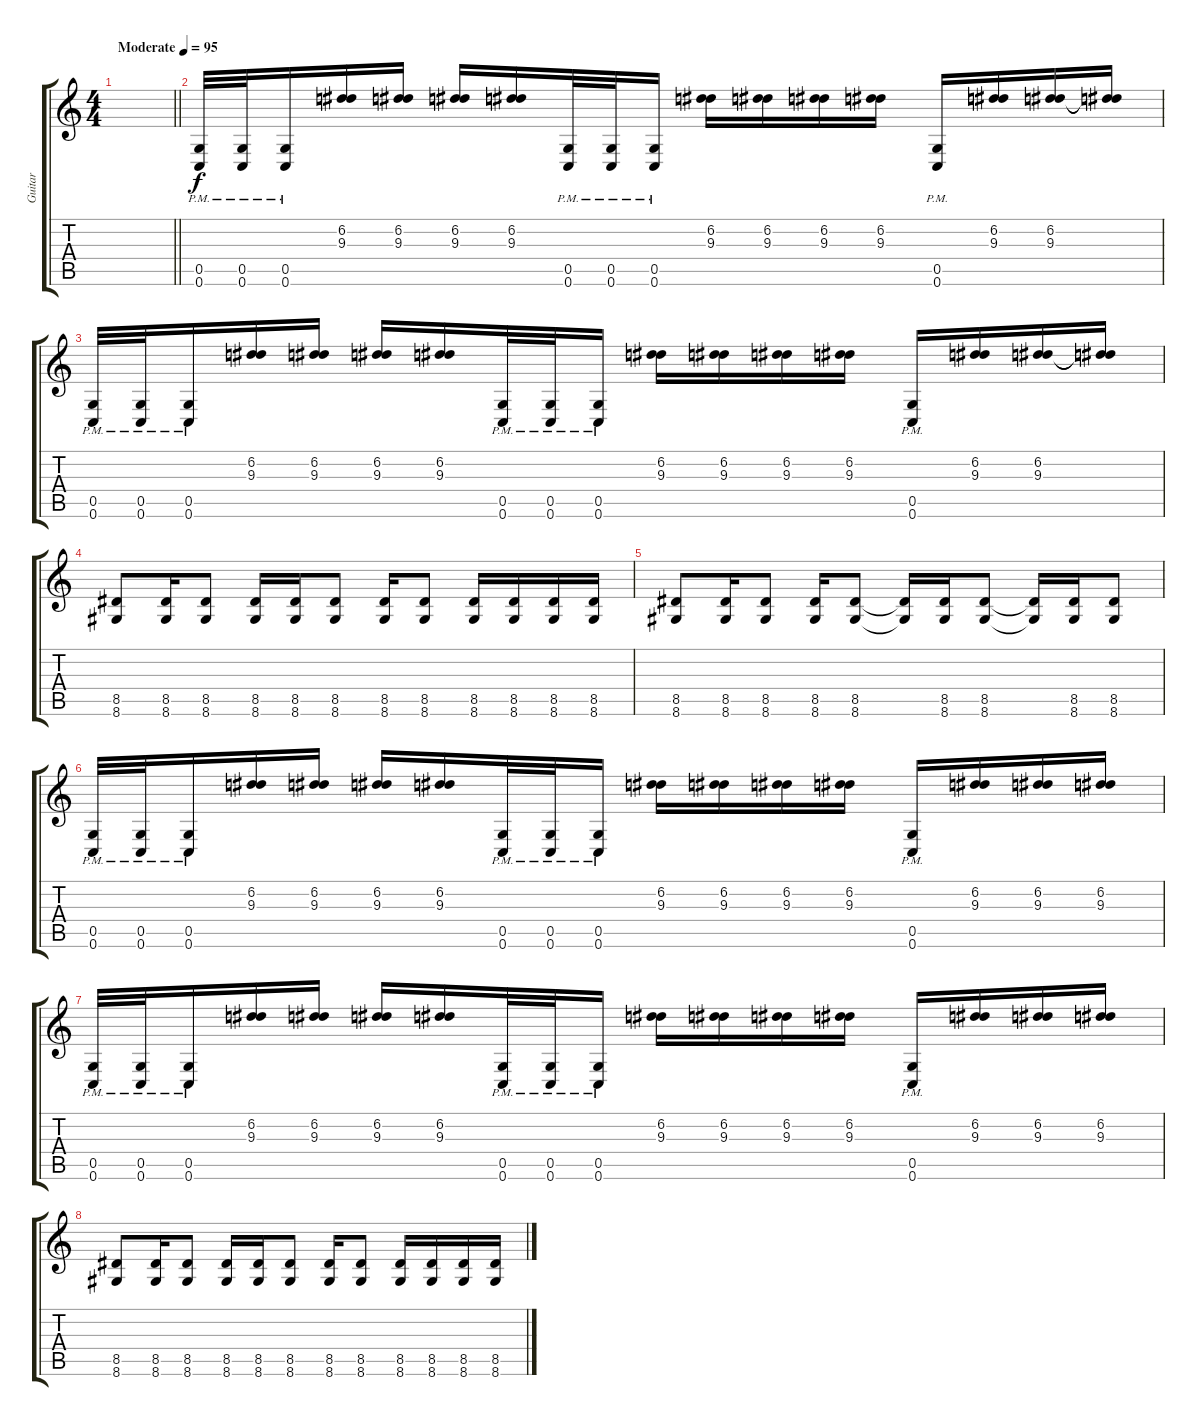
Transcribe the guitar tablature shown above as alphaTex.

\track ("Guitar" "Guitar") {instrument distortionguitar}
\staff {score tabs}
\tuning (D4 A3 F3 C3 G2 C2) {hide}
\ts (4 4)
\tempo (95 "Moderate")
\clef g2
\barLineRight lightlight
\ks c
|
\section ("" "")
(0.5{pm} 0.6{pm}).32 (0.5{pm} 0.6{pm}).32 (0.5{pm} 0.6{pm}).16 (6.2 9.3).16 (6.2 9.3).16 (6.2 9.3).16 (6.2 9.3).16 (0.5{pm} 0.6{pm}).32 (0.5{pm} 0.6{pm}).32 (0.5{pm} 0.6{pm}).16 (6.2 9.3).16 (6.2 9.3).16 (6.2 9.3).16 (6.2 9.3).16 (0.5{pm} 0.6{pm}).16 (6.2 9.3).16 (6.2 9.3).16 (6.2{t} 9.3{t}).16 |
(0.5{pm} 0.6{pm}).32 (0.5{pm} 0.6{pm}).32 (0.5{pm} 0.6{pm}).16 (6.2 9.3).16 (6.2 9.3).16 (6.2 9.3).16 (6.2 9.3).16 (0.5{pm} 0.6{pm}).32 (0.5{pm} 0.6{pm}).32 (0.5{pm} 0.6{pm}).16 (6.2 9.3).16 (6.2 9.3).16 (6.2 9.3).16 (6.2 9.3).16 (0.5{pm} 0.6{pm}).16 (6.2 9.3).16 (6.2 9.3).16 (6.2{t} 9.3{t}).16 |
(8.5 8.6).8 (8.5 8.6).16 (8.5 8.6).8 (8.5 8.6).16 (8.5 8.6).16 (8.5 8.6).8 (8.5 8.6).16 (8.5 8.6).8 (8.5 8.6).16 (8.5 8.6).16 (8.5 8.6).16 (8.5 8.6).16 |
(8.5 8.6).8 (8.5 8.6).16 (8.5 8.6).8 (8.5 8.6).16 (8.5 8.6).8 (8.5{t} 8.6{t}).16 (8.5 8.6).16 (8.5 8.6).8 (8.5{t} 8.6{t}).16 (8.5 8.6).16 (8.5 8.6).8 |
(0.5{pm} 0.6{pm}).32 (0.5{pm} 0.6{pm}).32 (0.5{pm} 0.6{pm}).16 (6.2 9.3).16 (6.2 9.3).16 (6.2 9.3).16 (6.2 9.3).16 (0.5{pm} 0.6{pm}).32 (0.5{pm} 0.6{pm}).32 (0.5{pm} 0.6{pm}).16 (6.2 9.3).16 (6.2 9.3).16 (6.2 9.3).16 (6.2 9.3).16 (0.5{pm} 0.6{pm}).16 (6.2 9.3).16 (6.2 9.3).16 (6.2 9.3).16 |
(0.5{pm} 0.6{pm}).32 (0.5{pm} 0.6{pm}).32 (0.5{pm} 0.6{pm}).16 (6.2 9.3).16 (6.2 9.3).16 (6.2 9.3).16 (6.2 9.3).16 (0.5{pm} 0.6{pm}).32 (0.5{pm} 0.6{pm}).32 (0.5{pm} 0.6{pm}).16 (6.2 9.3).16 (6.2 9.3).16 (6.2 9.3).16 (6.2 9.3).16 (0.5{pm} 0.6{pm}).16 (6.2 9.3).16 (6.2 9.3).16 (6.2 9.3).16 |
(8.5 8.6).8 (8.5 8.6).16 (8.5 8.6).8 (8.5 8.6).16 (8.5 8.6).16 (8.5 8.6).8 (8.5 8.6).16 (8.5 8.6).8 (8.5 8.6).16 (8.5 8.6).16 (8.5 8.6).16 (8.5 8.6).16
